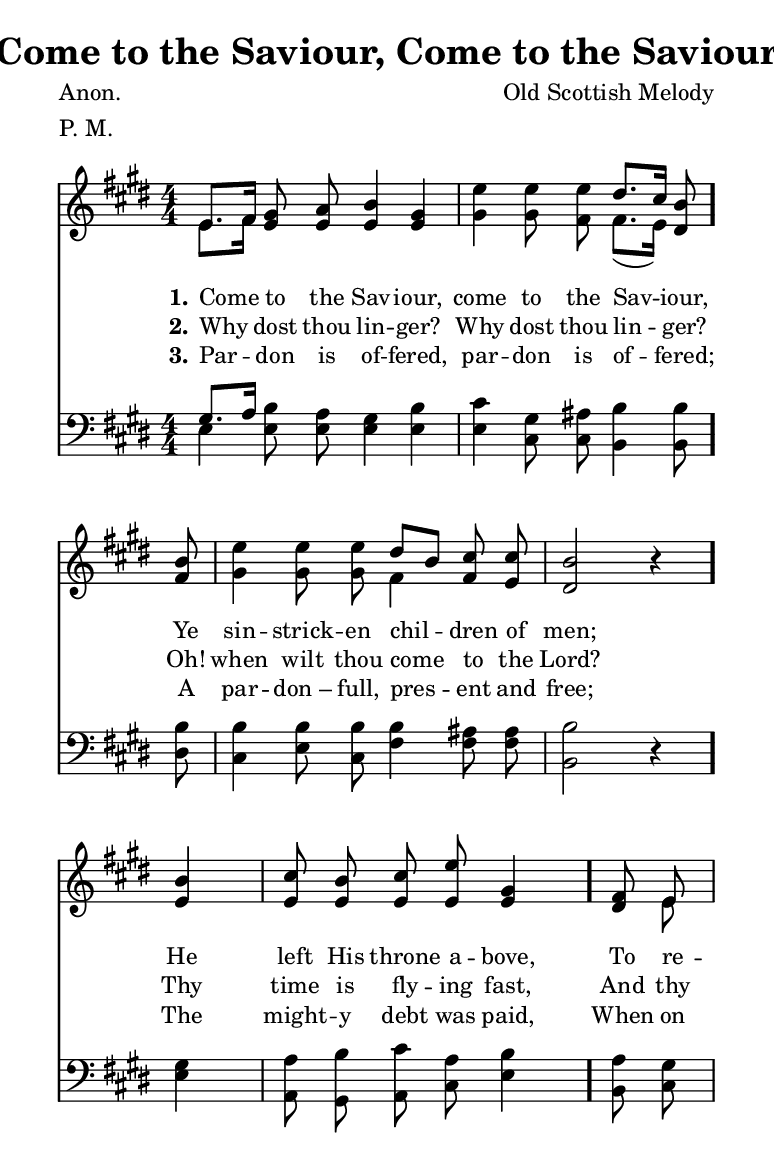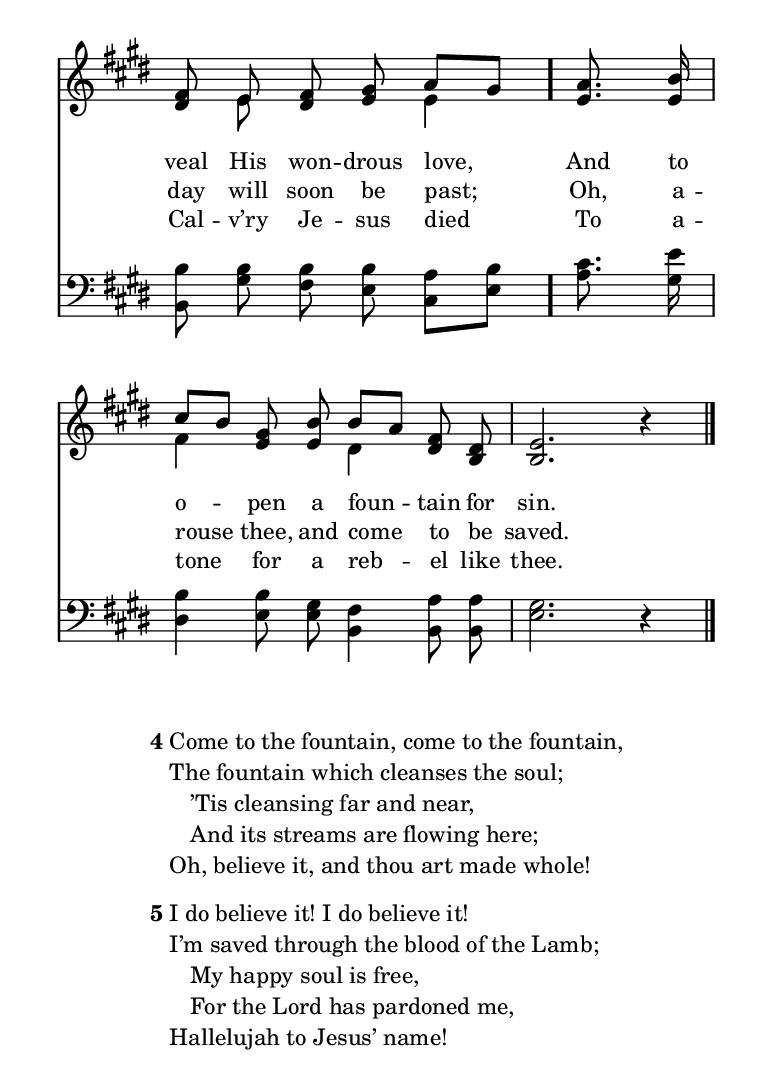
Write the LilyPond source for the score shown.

\include "common/global.ily"
\paper {
  \include "common/paper.ily"
  systems-per-page = ##f
}

\header{
  %gospel
  hymnnumber = "72"
  title = "Come to the Saviour, Come to the Saviour"
  tunename = ""
  meter = "P. M."
  poet = "Anon."
  composer = "Old Scottish Melody"
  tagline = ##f
}

% for fermata in MIDI
ta = { \tempo 4=76 }
tb = { \tempo 4=38 }

global = {
  \include "common/overrides.ily"
  \override Staff.TimeSignature.style = #'numbered % original has `c`
  \time 4/4
  \override Score.MetronomeMark.transparent = ##t % hide all fermata changes too
  \ta
  \key e \major
  \autoBeamOff
}

notesSoprano = {
\global
\relative c' {

  e8.[ fis16] gis8 a8 b4 gis4 | e'4 e8 e8 dis8.[ cis16] b8
  b8 | e4 e8 e8 dis8[ b8] cis8 cis8 | b2 r4
  b4 | cis8 b8 cis8 e8 gis,4
  fis8 e8 fis8 e8 fis8 gis8 a8[ gis8]
  a8. b16 | cis8[ b8] gis8 b8 b8[ a8] fis8 dis8 | e2. r4

  \bar "|."

}
}

notesAlto = {
\global
\relative e' {

  e8.[ fis16] e8 e8 e4 e4 | gis4 gis8 fis8 fis8.[( e16)] dis8
  fis8 | gis4 gis8 gis8 fis4 fis8 e8 | dis2 r4
  e4 | e8 e8 e8 e8 e4
  dis8 e8 | dis8 e8 dis8 e8 e4
  e8. e16 | fis4 e8 e8 dis4 dis8 b8 | b2. r4

}
}

notesTenor = {
\global
\relative a {

  gis8.[ a16] b8 a8 gis4 b4 | cis4 gis8 ais8 b4 b8
  b8 | b4 b8 b8 b4 ais8 ais8 | b2 r4
  gis4 | a8 b8 cis8 a8 b4
  a8 gis b8 b8 b8 b8 a8[ b8]
  cis8. e16 | b4 b8 gis8 fis4 a8 a8 | gis2. r4

}
}

notesBass = {
\global
\relative f {

  e4 e8 e8 e4 e4 | e4 cis8 cis8 b4 b8
  dis8 | cis4 e8 cis8 fis4 fis8 fis8 | b,2 r4
  e4 | a,8 gis8 a8 cis8 e4
  b8 cis8 | b8 gis'8 fis8 e8 cis8[ e8]
  a8. gis16 | dis4 e8 e8 b4 b8 b8 | e2. r4

}
}

wordsA = \lyricmode {
\set stanza = "1."

Come to the Sav -- iour, come to the Sav -- iour, \bar "."
Ye {\eogbreak} sin -- strick -- en chil -- dren of men; \bar "."
He left His throne a -- bove, \bar "."
To re -- {\eogbreak} veal His won -- drous love, \bar "."
And to o -- pen a foun -- tain for sin. \bar "."

}

wordsB = \lyricmode {
\set stanza = "2."

Why dost thou lin -- ger? Why dost thou lin -- ger?
Oh! when wilt thou come to the Lord?
Thy time is fly -- ing fast,
And thy day will soon be past;
Oh, a -- rouse thee, and come to be saved.

}

wordsC = \lyricmode {
\set stanza = "3."

Par -- don is of -- fered, par -- don is of -- fered;
A par -- don_– full, pres -- ent and free;
The might -- y debt was paid,
When on Cal -- v’ry Je -- sus died
To a -- tone for a reb -- el like thee.

}

wordsD = \markuplist {

\line { Come to the fountain, come to the fountain, }
\line { The fountain which cleanses the soul; }
\line { { \hspace #2 } ’Tis cleansing far and near, }
\line { { \hspace #2 } And its streams are flowing here; }
\line { Oh, believe it, and thou art made whole! }

}

wordsE = \markuplist {

\line { I do believe it! I do believe it! }
\line { I’m saved through the blood of the Lamb; }
\line { { \hspace #2 } My happy soul is free, }
\line { { \hspace #2 } For the Lord has pardoned me, }
\line { Hallelujah to Jesus’ name! }

}

\score {
  \context ChoirStaff <<
    \context Staff = upper <<
      \set Staff.autoBeaming = ##f
      \set ChoirStaff.systemStartDelimiter = #'SystemStartBar
      \set ChoirStaff.printPartCombineTexts = ##f
      \partcombine #'(2 . 9) \notesSoprano \notesAlto
      \context NullVoice = sopranos { \voiceOne << \notesSoprano >> }
      \context Lyrics = one   \lyricsto sopranos \wordsA
      \context Lyrics = two   \lyricsto sopranos \wordsB
      \context Lyrics = three \lyricsto sopranos \wordsC
    >>
    \context Staff = men <<
      \set Staff.autoBeaming = ##f
      \clef bass
      \set ChoirStaff.printPartCombineTexts = ##f
      \partcombine #'(2 . 9) \notesTenor \notesBass
    >>
  >>
  \layout {
    \include "common/layout.ily"
  }
  \midi{
    \include "common/midi.ily"
  }
}

\markup { \fill-line { \column {
  \line{ \bold 4 \column { \wordsD } } \combine \null \vspace #0.4
  \line{ \bold 5 \column { \wordsE } } %\combine \null \vspace #0.4
} } }

\version "2.19.49"  % necessary for upgrading to future LilyPond versions.

% vi:set et ts=2 sw=2 ai nocindent syntax=lilypond:
